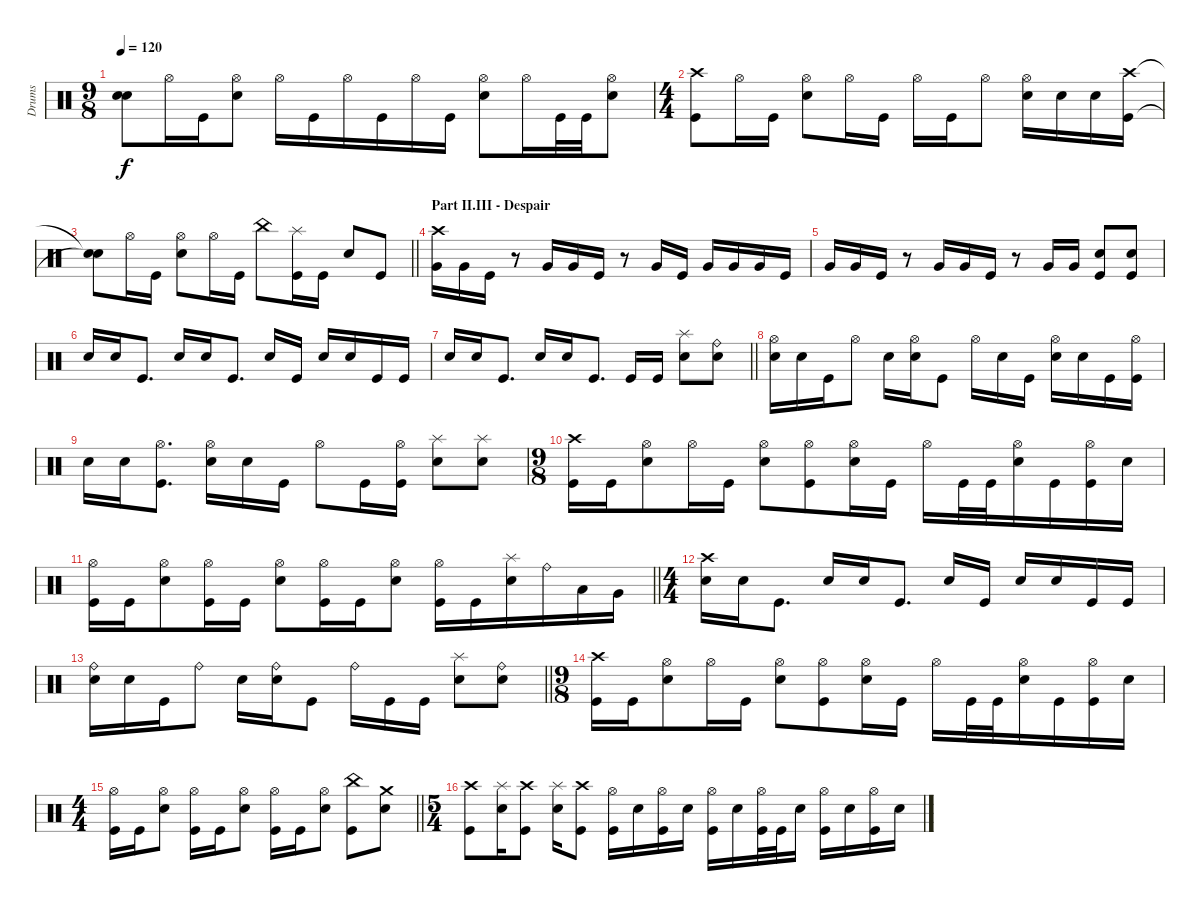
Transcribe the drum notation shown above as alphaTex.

\track ("Drums" "Drums") {instrument percussion}
\staff
\articulation defaults
\ts (9 8)
\tempo 120
\clef neutral
\ks c
("Snare (hit)"{t} "Snare (hit)"{t}).8{dy f} "Hi-Hat (open)".16 "Kick (hit)".16 ("Hi-Hat (open)" "Electric Snare (hit)").8 "Hi-Hat (open)".16 "Kick (hit)".16 "Hi-Hat (open)".16 "Kick (hit)".16 "Hi-Hat (open)".16 "Kick (hit)".16 ("Hi-Hat (open)" "Electric Snare (hit)").8 "Hi-Hat (open)".16 "Kick (hit)".32 "Kick (hit)".32 ("Hi-Hat (open)" "Electric Snare (hit)").8 |
\ts (4 4)
("Crash high (hit)" "Kick (hit)").8 "Hi-Hat (open)".16 "Kick (hit)".16 ("Hi-Hat (open)" "Electric Snare (hit)").8 "Hi-Hat (open)".16 "Kick (hit)".16 "Hi-Hat (open)".16 "Kick (hit)".16 "Hi-Hat (open)".8 ("Hi-Hat (open)" "Electric Snare (hit)").16 "Electric Snare (hit)".16 "Electric Snare (hit)".16 ("Crash high (hit)" "Kick (hit)").16 |
\barLineRight lightlight
("Snare (hit)"{t} "Snare (hit)"{t}).8 "Hi-Hat (open)".16 "Kick (hit)".16 ("Hi-Hat (open)" "Electric Snare (hit)").8 "Hi-Hat (open)".16 "Kick (hit)".16 "China (hit)".8 ("Splash (hit)" "Kick (hit)").16 "Kick (hit)".16 "Electric Snare (hit)".8 "Kick (hit)".8 |
\section ("" "Part II.III - Despair")
("Crash high (hit)" "Very Low Tom (hit)").16 "Very Low Tom (hit)".16 "Kick (hit)".16 r.8 "Very Low Tom (hit)".16 "Very Low Tom (hit)".16 "Kick (hit)".16 r.8 "Very Low Tom (hit)".16 "Kick (hit)".16 "Very Low Tom (hit)".16 "Very Low Tom (hit)".16 "Very Low Tom (hit)".16 "Kick (hit)".16 |
"Very Low Tom (hit)".16 "Very Low Tom (hit)".16 "Kick (hit)".16 r.8 "Very Low Tom (hit)".16 "Very Low Tom (hit)".16 "Kick (hit)".16 r.8 "Very Low Tom (hit)".16 "Very Low Tom (hit)".16 ("Electric Snare (hit)" "Kick (hit)").8 ("Electric Snare (hit)" "Kick (hit)").8 |
"Electric Snare (hit)".16 "Electric Snare (hit)".16 "Kick (hit)".8{d} "Electric Snare (hit)".16 "Electric Snare (hit)".16 "Kick (hit)".8{d} "Electric Snare (hit)".16 "Kick (hit)".16 "Electric Snare (hit)".16 "Electric Snare (hit)".16 "Kick (hit)".16 "Kick (hit)".16 |
\barLineRight lightlight "Electric Snare (hit)".16 "Electric Snare (hit)".16 "Kick (hit)".8{d} "Electric Snare (hit)".16 "Electric Snare (hit)".16 "Kick (hit)".8{d} "Kick (hit)".16 "Kick (hit)".16
("Splash (hit)" "Electric Snare (hit)").8 ("Ride (bell)" "Electric Snare (hit)").8 |
("Hi-Hat (open)" "Electric Snare (hit)").16 "Electric Snare (hit)".16 "Kick (hit)".16 "Hi-Hat (open)".8 "Electric Snare (hit)".16 ("Hi-Hat (open)" "Electric Snare (hit)").16 "Kick (hit)".8 "Hi-Hat (open)".16 "Electric Snare (hit)".16 "Kick (hit)".16 ("Hi-Hat (open)" "Electric Snare (hit)").16 "Electric Snare (hit)".16 "Kick (hit)".16 ("Hi-Hat (open)" "Kick (hit)").16 |
"Electric Snare (hit)".16 "Electric Snare (hit)".16 ("Hi-Hat (open)" "Kick (hit)").8{d} ("Hi-Hat (open)" "Electric Snare (hit)").16 "Electric Snare (hit)".16 "Kick (hit)".16 "Hi-Hat (open)".8 "Kick (hit)".16 ("Hi-Hat (open)" "Kick (hit)").16 ("Splash (hit)" "Electric Snare (hit)").8 ("Splash (hit)" "Electric Snare (hit)").8 |
\ts (9 8)
("Crash high (hit)" "Kick (hit)").16 "Kick (hit)".16 ("Hi-Hat (open)" "Electric Snare (hit)").8 "Hi-Hat (open)".16 "Kick (hit)".16 ("Hi-Hat (open)" "Electric Snare (hit)").8 ("Hi-Hat (open)" "Kick (hit)").8 ("Hi-Hat (open)" "Electric Snare (hit)").16 "Kick (hit)".16 "Hi-Hat (open)".16 "Kick (hit)".32 "Kick (hit)".32 ("Hi-Hat (open)" "Electric Snare (hit)").16 "Kick (hit)".16 ("Hi-Hat (open)" "Kick (hit)").16 "Electric Snare (hit)".16 |
\barLineRight lightlight
("Hi-Hat (open)" "Kick (hit)").16 "Kick (hit)".16 ("Hi-Hat (open)" "Electric Snare (hit)").8 ("Hi-Hat (open)" "Kick (hit)").16 "Kick (hit)".16 ("Hi-Hat (open)" "Electric Snare (hit)").8 ("Hi-Hat (open)" "Kick (hit)").16 "Kick (hit)".16 ("Hi-Hat (open)" "Electric Snare (hit)").8 ("Hi-Hat (open)" "Kick (hit)").16 "Kick (hit)".16 ("Splash (hit)" "Electric Snare (hit)").16 "Ride (bell)".16 "Low Tom (hit)".16 "Very Low Tom (hit)".16 |
\ts (4 4)
("Crash high (hit)" "Electric Snare (hit)").16 "Electric Snare (hit)".16 "Kick (hit)".8{d} "Electric Snare (hit)".16 "Electric Snare (hit)".16 "Kick (hit)".8{d} "Electric Snare (hit)".16 "Kick (hit)".16 "Electric Snare (hit)".16 "Electric Snare (hit)".16 "Kick (hit)".16 "Kick (hit)".16 |
\barLineRight lightlight
("Ride (bell)" "Electric Snare (hit)").16 "Electric Snare (hit)".16 "Kick (hit)".16 "Ride (bell)".8 "Electric Snare (hit)".16 ("Ride (bell)" "Electric Snare (hit)").16 "Kick (hit)".8 "Ride (bell)".16 "Kick (hit)".16 "Kick (hit)".16 ("Splash (hit)" "Electric Snare (hit)").8 ("Ride (bell)" "Electric Snare (hit)").8 |
\ts (9 8)
("Crash high (hit)" "Kick (hit)").16 "Kick (hit)".16 ("Hi-Hat (open)" "Electric Snare (hit)").8 "Hi-Hat (open)".16 "Kick (hit)".16 ("Hi-Hat (open)" "Electric Snare (hit)").8 ("Hi-Hat (open)" "Kick (hit)").8 ("Hi-Hat (open)" "Electric Snare (hit)").16 "Kick (hit)".16 "Hi-Hat (open)".16 "Kick (hit)".32 "Kick (hit)".32 ("Hi-Hat (open)" "Electric Snare (hit)").16 "Kick (hit)".16 ("Hi-Hat (open)" "Kick (hit)").16 "Electric Snare (hit)".16 |
\ts (4 4)
\barLineRight lightlight
("Hi-Hat (open)" "Kick (hit)").16 "Kick (hit)".16 ("Hi-Hat (open)" "Electric Snare (hit)").8 ("Hi-Hat (open)" "Kick (hit)").16 "Kick (hit)".16 ("Hi-Hat (open)" "Electric Snare (hit)").8 ("Hi-Hat (open)" "Kick (hit)").16 "Kick (hit)".16 ("Hi-Hat (open)" "Electric Snare (hit)").8 ("China (hit)" "Kick (hit)").8 ("Crash medium (hit)" "Electric Snare (hit)").8 |
\ts (5 4)
\section ("" "")
("Crash high (hit)" "Kick (hit)").8 ("Splash (hit)" "Electric Snare (hit)").16 ("Crash high (hit)" "Kick (hit)").8 ("Splash (hit)" "Electric Snare (hit)").16 ("Crash high (hit)" "Kick (hit)").8 ("Hi-Hat (open)" "Kick (hit)").16 "Electric Snare (hit)".16 ("Hi-Hat (open)" "Kick (hit)").16 "Electric Snare (hit)".16 ("Hi-Hat (open)" "Kick (hit)").16 "Electric Snare (hit)".16 ("Hi-Hat (open)" "Kick (hit)").32 "Kick (hit)".32 "Electric Snare (hit)".16 ("Hi-Hat (open)" "Kick (hit)").16 "Electric Snare (hit)".16 ("Hi-Hat (open)" "Kick (hit)").16 "Electric Snare (hit)".16
